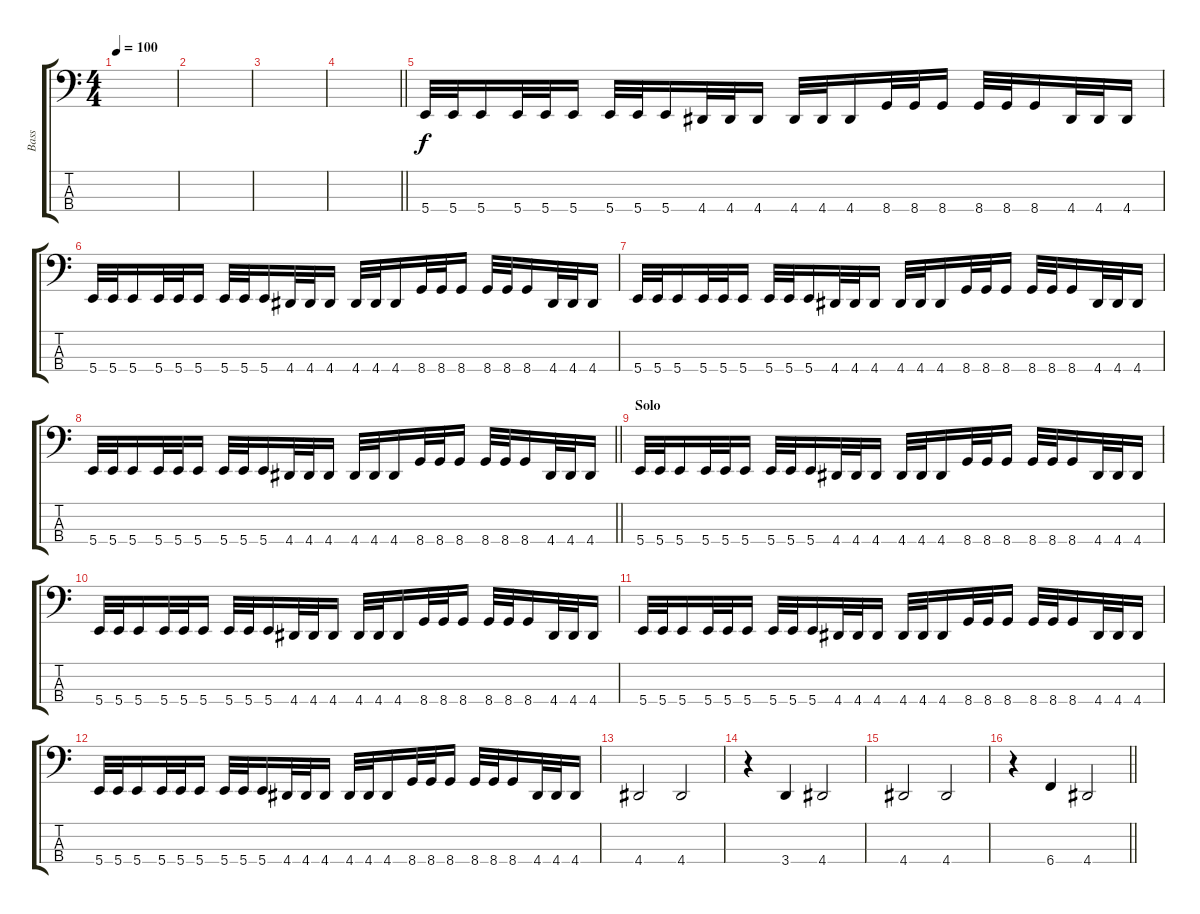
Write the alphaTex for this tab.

\track ("Bass" "Bass") {instrument electricbasspick}
\staff {score tabs}
\tuning (D2 A1 E1 B0) {hide}
\ts (4 4)
\tempo 100
\clef f4
\ks c
|
|
|
\barLineRight lightlight
|
5.4.32 5.4.32 5.4.16 5.4.32 5.4.32 5.4.16 5.4.32 5.4.32 5.4.16 4.4.32 4.4.32 4.4.16 4.4.32 4.4.32 4.4.16 8.4.32 8.4.32 8.4.16 8.4.32 8.4.32 8.4.16 4.4.32 4.4.32 4.4.16 |
5.4.32 5.4.32 5.4.16 5.4.32 5.4.32 5.4.16 5.4.32 5.4.32 5.4.16 4.4.32 4.4.32 4.4.16 4.4.32 4.4.32 4.4.16 8.4.32 8.4.32 8.4.16 8.4.32 8.4.32 8.4.16 4.4.32 4.4.32 4.4.16 |
5.4.32 5.4.32 5.4.16 5.4.32 5.4.32 5.4.16 5.4.32 5.4.32 5.4.16 4.4.32 4.4.32 4.4.16 4.4.32 4.4.32 4.4.16 8.4.32 8.4.32 8.4.16 8.4.32 8.4.32 8.4.16 4.4.32 4.4.32 4.4.16 |
\barLineRight lightlight
5.4.32 5.4.32 5.4.16 5.4.32 5.4.32 5.4.16 5.4.32 5.4.32 5.4.16 4.4.32 4.4.32 4.4.16 4.4.32 4.4.32 4.4.16 8.4.32 8.4.32 8.4.16 8.4.32 8.4.32 8.4.16 4.4.32 4.4.32 4.4.16 |
\section ("" "Solo")
5.4.32 5.4.32 5.4.16 5.4.32 5.4.32 5.4.16 5.4.32 5.4.32 5.4.16 4.4.32 4.4.32 4.4.16 4.4.32 4.4.32 4.4.16 8.4.32 8.4.32 8.4.16 8.4.32 8.4.32 8.4.16 4.4.32 4.4.32 4.4.16 |
5.4.32 5.4.32 5.4.16 5.4.32 5.4.32 5.4.16 5.4.32 5.4.32 5.4.16 4.4.32 4.4.32 4.4.16 4.4.32 4.4.32 4.4.16 8.4.32 8.4.32 8.4.16 8.4.32 8.4.32 8.4.16 4.4.32 4.4.32 4.4.16 |
5.4.32 5.4.32 5.4.16 5.4.32 5.4.32 5.4.16 5.4.32 5.4.32 5.4.16 4.4.32 4.4.32 4.4.16 4.4.32 4.4.32 4.4.16 8.4.32 8.4.32 8.4.16 8.4.32 8.4.32 8.4.16 4.4.32 4.4.32 4.4.16 |
5.4.32 5.4.32 5.4.16 5.4.32 5.4.32 5.4.16 5.4.32 5.4.32 5.4.16 4.4.32 4.4.32 4.4.16 4.4.32 4.4.32 4.4.16 8.4.32 8.4.32 8.4.16 8.4.32 8.4.32 8.4.16 4.4.32 4.4.32 4.4.16 |
4.4.2 4.4.2 |
r.4 3.4.4 4.4.2 |
4.4.2 4.4.2 |
\barLineRight lightlight
r.4 6.4.4 4.4.2
